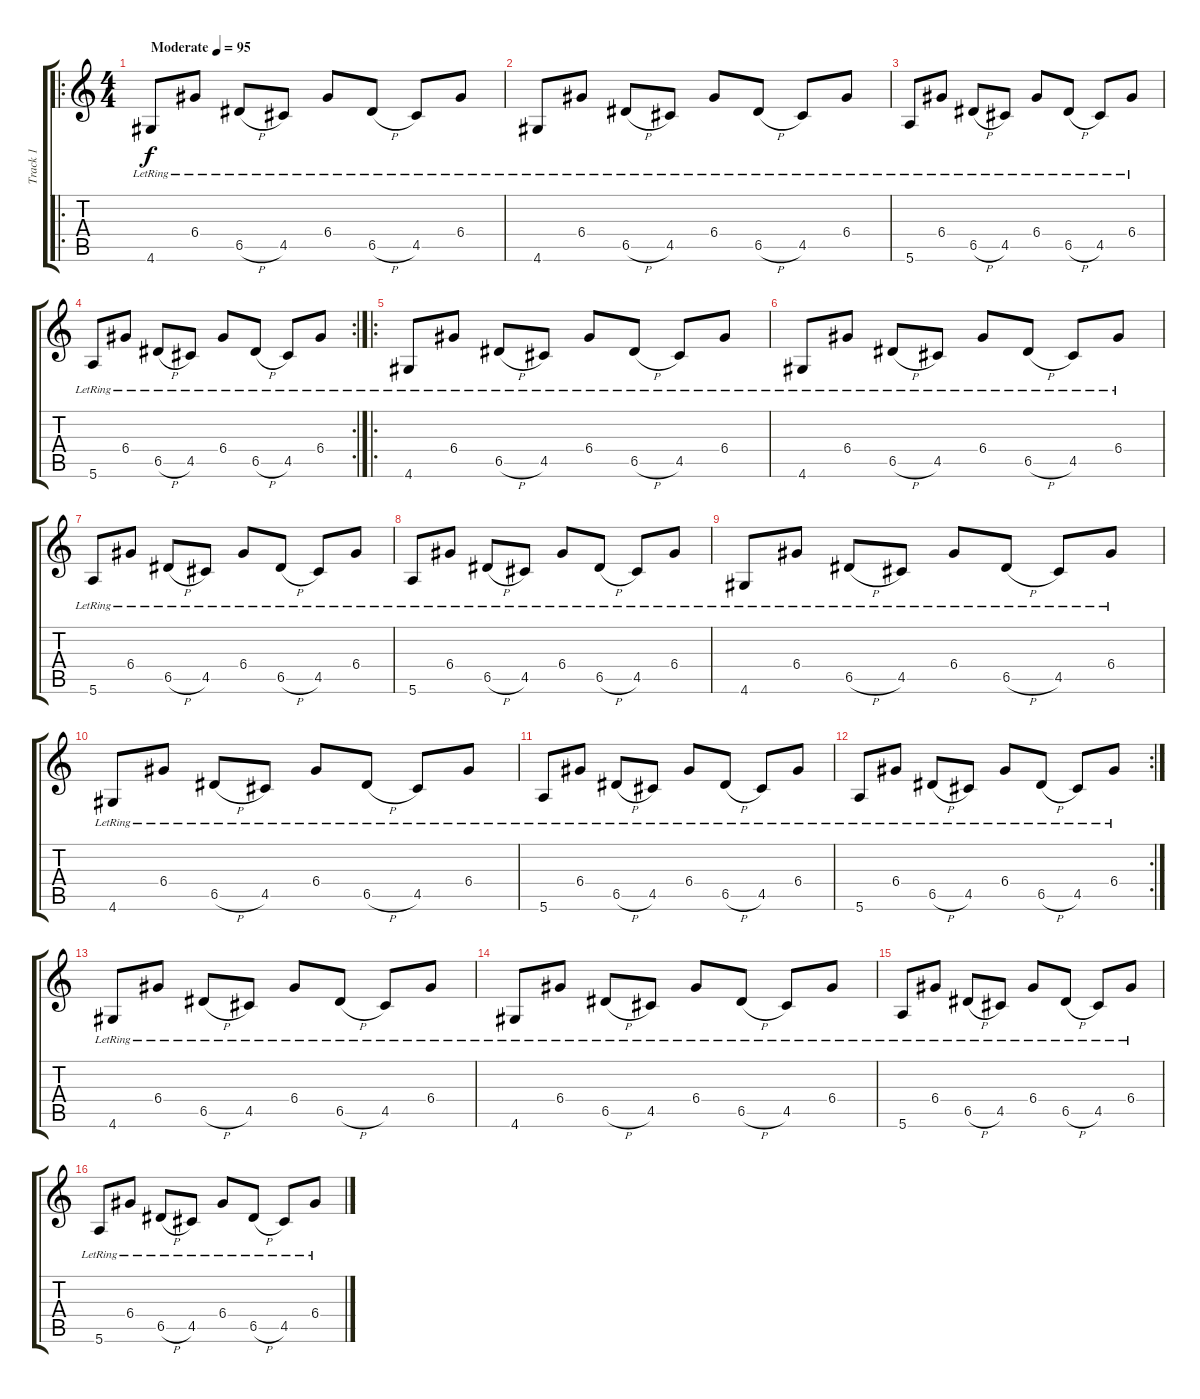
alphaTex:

\track ("Track 1" "Track 1") {instrument acousticguitarsteel}
\staff {score tabs}
\tuning (E4 B3 G3 D3 A2 E2) {hide}
\ro
\ts (4 4)
\tempo (95 "Moderate")
\clef g2
\ks c
4.6{lr}.8{dy f instrument acousticguitarsteel} 6.4{lr}.8 6.5{h lr}.8 4.5{lr}.8 6.4{lr}.8 6.5{h lr}.8 4.5{lr}.8 6.4{lr}.8 |
4.6{lr}.8 6.4{lr}.8 6.5{h lr}.8 4.5{lr}.8 6.4{lr}.8 6.5{h lr}.8 4.5{lr}.8 6.4{lr}.8 |
5.6{lr}.8 6.4{lr}.8 6.5{h lr}.8 4.5{lr}.8 6.4{lr}.8 6.5{h lr}.8 4.5{lr}.8 6.4{lr}.8 |
\rc 2
5.6{lr}.8 6.4{lr}.8 6.5{h lr}.8 4.5{lr}.8 6.4{lr}.8 6.5{h lr}.8 4.5{lr}.8 6.4{lr}.8 |
\ro
4.6{lr}.8 6.4{lr}.8 6.5{h lr}.8 4.5{lr}.8 6.4{lr}.8 6.5{h lr}.8 4.5{lr}.8 6.4{lr}.8 |
4.6{lr}.8 6.4{lr}.8 6.5{h lr}.8 4.5{lr}.8 6.4{lr}.8 6.5{h lr}.8 4.5{lr}.8 6.4{lr}.8 |
5.6{lr}.8 6.4{lr}.8 6.5{h lr}.8 4.5{lr}.8 6.4{lr}.8 6.5{h lr}.8 4.5{lr}.8 6.4{lr}.8 |
5.6{lr}.8 6.4{lr}.8 6.5{h lr}.8 4.5{lr}.8 6.4{lr}.8 6.5{h lr}.8 4.5{lr}.8 6.4{lr}.8 |
4.6{lr}.8 6.4{lr}.8 6.5{h lr}.8 4.5{lr}.8 6.4{lr}.8 6.5{h lr}.8 4.5{lr}.8 6.4{lr}.8 |
4.6{lr}.8 6.4{lr}.8 6.5{h lr}.8 4.5{lr}.8 6.4{lr}.8 6.5{h lr}.8 4.5{lr}.8 6.4{lr}.8 |
5.6{lr}.8 6.4{lr}.8 6.5{h lr}.8 4.5{lr}.8 6.4{lr}.8 6.5{h lr}.8 4.5{lr}.8 6.4{lr}.8 |
\rc 2
5.6{lr}.8 6.4{lr}.8 6.5{h lr}.8 4.5{lr}.8 6.4{lr}.8 6.5{h lr}.8 4.5{lr}.8 6.4{lr}.8 |
4.6{lr}.8 6.4{lr}.8 6.5{h lr}.8 4.5{lr}.8 6.4{lr}.8 6.5{h lr}.8 4.5{lr}.8 6.4{lr}.8 |
4.6{lr}.8 6.4{lr}.8 6.5{h lr}.8 4.5{lr}.8 6.4{lr}.8 6.5{h lr}.8 4.5{lr}.8 6.4{lr}.8 |
5.6{lr}.8 6.4{lr}.8 6.5{h lr}.8 4.5{lr}.8 6.4{lr}.8 6.5{h lr}.8 4.5{lr}.8 6.4{lr}.8 |
5.6{lr}.8 6.4{lr}.8 6.5{h lr}.8 4.5{lr}.8 6.4{lr}.8 6.5{h lr}.8 4.5{lr}.8 6.4{lr}.8
